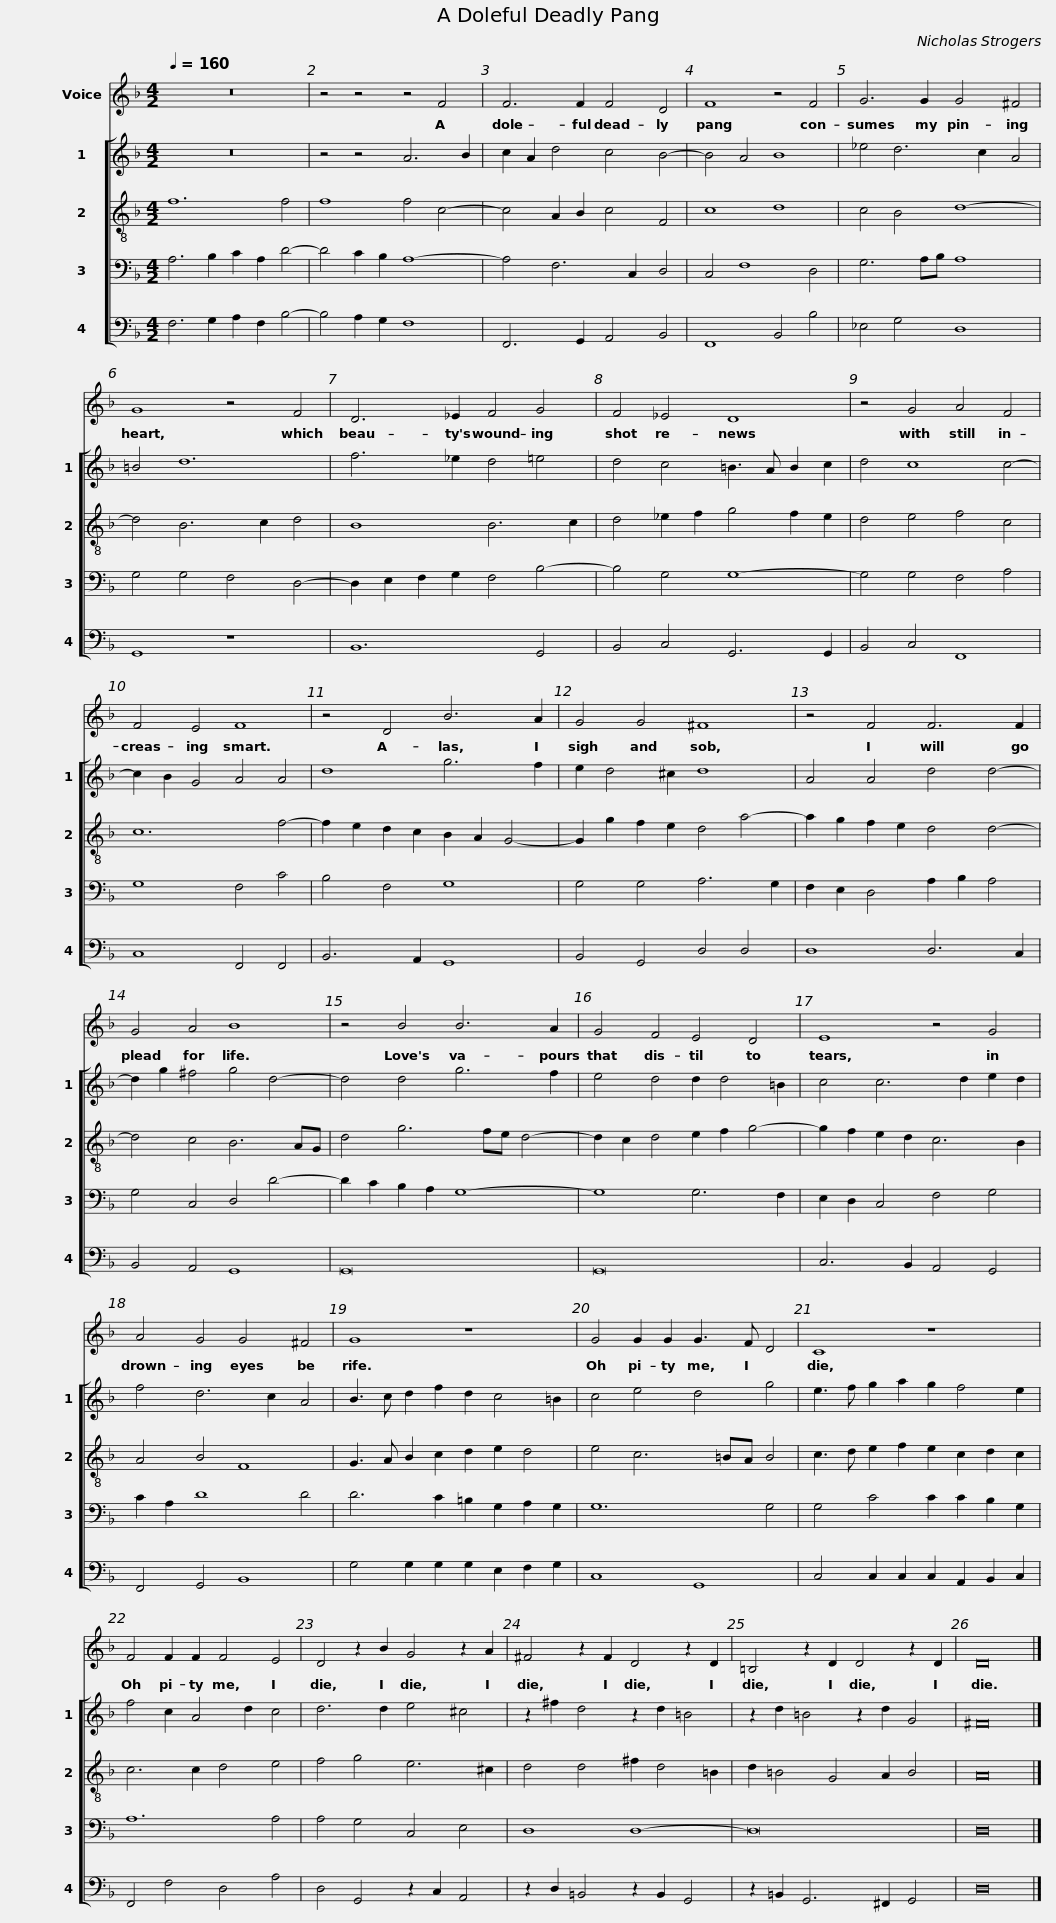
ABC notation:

X:1
%%score 1 [ 2 3 4 5 ]
L:1/8
Q:1/4=160
M:4/2
I:linebreak $
K:F
V:1 treble
V:2 treble
V:3 treble-8
V:4 bass
V:5 bass
V:1
 z16 | z4 z4 z4 F4 | F6 F2 F4 D4 | F8 z4 F4 |$ G6 G2 G4 ^F4 |$ %5
 G8 z4 F4 | D6 _E2 F4 G4 | F4 _E4 D8 | z4 G4 A4 F4 |$ F4 E4 F8 | %10
 z4 D4 B6 A2 | G4 G4 ^F8 | z4 F4 F6 F2 |$ G4 A4 B8 | z4 B4 B6 A2 | %15
 G4 F4 E4 D4 | E8 z4 G4 |$ A4 G4 G4 ^F4 | G8 z8 | G4 G2 G2 G3 F D4 | %20
 C8 z8 |$ F4 F2 F2 F4 E4 | D4 z2 B2 G4 z2 A2 | ^F4 z2 F2 D4 z2 D2 | =B,4 z2 D2 D4 z2 D2 | %25
 D16 |] %26
V:2
 z16 | z4 z4 A6 B2 | c2 A2 d4 c4 B4- | B4 A4 B8 |$ _e4 d6 c2 A4 |$ %5
 =B4 d12 | f6 _e2 d4 =e4 | d4 c4 =B3 A B2 c2 | d4 c8 c4- |$ c2 B2 G4 A4 A4 | %10
 d8 g6 f2 | e2 d4 ^c2 d8 | A4 A4 d4 d4- |$ d2 g2 ^f4 g4 d4- | d4 d4 g6 f2 | %15
 e4 d4 d2 d4 =B2 | c4 c6 d2 e2 d2 |$ f4 d6 c2 A4 | B3 c d2 f2 d2 c4 =B2 | c4 e4 d4 g4 | %20
 e3 f g2 a2 g2 f4 e2 |$ f4 c2 A4 d2 c4 | d6 d2 e4 ^c4 | z2 ^f2 d4 z2 d2 =B4 | z2 d2 =B4 z2 d2 G4 | %25
 ^F16 |] %26
V:3
 f12 f4 | f8 f4 c4- | c4 A2 B2 c4 F4 | c8 d8 |$ c4 B4 d8- |$ %5
 d4 B6 c2 d4 | B8 B6 c2 | d4 _e2 f2 g4 f2 e2 | d4 e4 f4 c4 |$ c12 f4- | %10
 f2 e2 d2 c2 B2 A2 G4- | G2 g2 f2 e2 d4 a4- | a2 g2 f2 e2 d4 d4- |$ d4 c4 B6 AG | d4 g6 fe d4- | %15
 d2 c2 d4 e2 f2 g4- | g2 f2 e2 d2 c6 B2 |$ A4 B4 F8 | G3 A B2 c2 d2 e2 d4 | e4 c6 =BA B4 | %20
 c3 d e2 f2 e2 c2 d2 c2 |$ c6 c2 d4 e4 | f4 g4 e6 ^c2 | d4 d4 ^f2 d4 =B2 | d2 =B4 G4 A2 B4 | %25
 A16 |] %26
V:4
 A,6 B,2 C2 A,2 D4- | D4 C2 B,2 A,8- | A,4 F,6 C,2 D,4 | C,4 F,8 D,4 |$ G,6 A,B, A,8 |$ %5
 G,4 G,4 F,4 D,4- | D,2 E,2 F,2 G,2 F,4 B,4- | B,4 G,4 G,8- | G,4 G,4 F,4 A,4 |$ G,8 F,4 C4 | %10
 B,4 F,4 G,8 | G,4 G,4 A,6 G,2 | F,2 E,2 D,4 A,2 B,2 A,4 |$ G,4 C,4 D,4 D4- | D2 C2 B,2 A,2 G,8- | %15
 G,8 G,6 F,2 | E,2 D,2 C,4 F,4 G,4 |$ C2 A,2 D8 D4 | D6 C2 =B,2 G,2 A,2 G,2 | G,12 G,4 | %20
 G,4 C4 C2 C2 B,2 G,2 |$ A,12 A,4 | A,4 G,4 C,4 E,4 | D,8 D,8- | D,16 | %25
 D,16 |] %26
V:5
 F,6 G,2 A,2 F,2 B,4- | B,4 A,2 G,2 F,8 | F,,6 G,,2 A,,4 B,,4 | F,,8 B,,4 B,4 |$ _E,4 G,4 D,8 |$ %5
 G,,8 z8 | B,,12 G,,4 | B,,4 C,4 G,,6 G,,2 | B,,4 C,4 F,,8 |$ C,8 F,,4 F,,4 | %10
 B,,6 A,,2 G,,8 | B,,4 G,,4 D,4 D,4 | D,8 D,6 C,2 |$ B,,4 A,,4 G,,8 | G,,16 | %15
 G,,16 | C,6 B,,2 A,,4 G,,4 |$ F,,4 G,,4 B,,8 | G,4 G,2 G,2 G,2 E,2 F,2 G,2 | C,8 G,,8 | %20
 C,4 C,2 C,2 C,2 A,,2 B,,2 C,2 |$ F,,4 F,4 D,4 A,4 | D,4 G,,4 z2 C,2 A,,4 | z2 D,2 =B,,4 z2 B,,2 G,,4 | z2 =B,,2 G,,6 ^F,,2 G,,4 | %25
 D,16 |] %26
